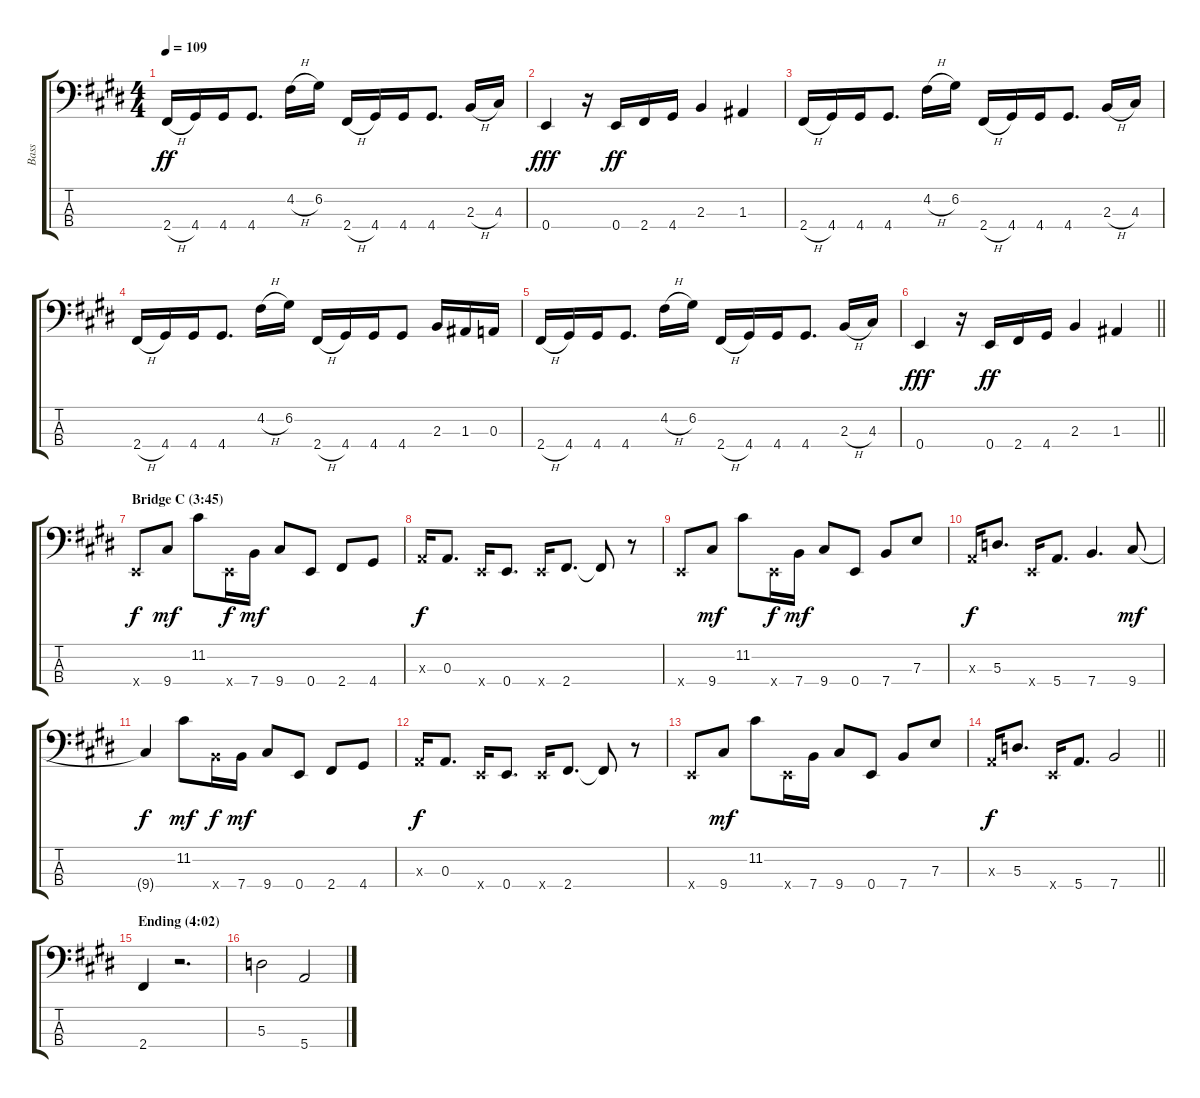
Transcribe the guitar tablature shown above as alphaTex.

\track ("Bass" "Bass") {instrument electricbassfinger}
\staff {score tabs}
\tuning (G2 D2 A1 E1) {hide}
\ts (4 4)
\tempo 109
\clef f4
\ks e
2.4{h}.16{dy ff} 4.4.16 4.4.16 4.4.8{d} 4.2{h}.16 6.2.16 2.4{h}.16 4.4.16 4.4.16 4.4.8{d} 2.3{h}.16 4.3.16 |
0.4.4{dy fff} r.16 0.4.16{dy ff} 2.4.16 4.4.16 2.3.4 1.3.4 |
2.4{h}.16 4.4.16 4.4.16 4.4.8{d} 4.2{h}.16 6.2.16 2.4{h}.16 4.4.16 4.4.16 4.4.8{d} 2.3{h}.16 4.3.16 |
2.4{h}.16 4.4.16 4.4.16 4.4.8{d} 4.2{h}.16 6.2.16 2.4{h}.16 4.4.16 4.4.16 4.4.8 2.3.16 1.3.16 0.3.16 |
2.4{h}.16 4.4.16 4.4.16 4.4.8{d} 4.2{h}.16 6.2.16 2.4{h}.16 4.4.16 4.4.16 4.4.8{d} 2.3{h}.16 4.3.16 |
\barLineRight lightlight
0.4.4{dy fff} r.16 0.4.16{dy ff} 2.4.16 4.4.16 2.3.4 1.3.4 |
\section ("" "Bridge C (3:45)")
0.4{x}.8{dy f instrument slapbass2} 9.4.8{dy mf} 11.2.8 0.4{x}.16{dy f} 7.4.16{dy mf} 9.4.8 0.4.8 2.4.8 4.4.8 |
0.3{x}.16{dy f} 0.3.8{d} 0.4{x}.16 0.4.8{d} 0.4{x}.16 2.4.8{d} 2.4{t}.8 r.8 |
0.4{x}.8 9.4.8{dy mf} 11.2.8 0.4{x}.16{dy f} 7.4.16{dy mf} 9.4.8 0.4.8 7.4.8 7.3.8 |
0.3{x}.16{dy f} 5.3.8{d} 0.4{x}.16 5.4.8{d} 7.4.4{d} 9.4.8{dy mf} |
9.4{t}.4{dy f} 11.2.8{dy mf} 7.4{x}.16{dy f} 7.4.16{dy mf} 9.4.8 0.4.8 2.4.8 4.4.8 |
0.3{x}.16{dy f} 0.3.8{d} 0.4{x}.16 0.4.8{d} 0.4{x}.16 2.4.8{d} 2.4{t}.8 r.8 |
0.4{x}.8 9.4.8{dy mf} 11.2.8 0.4{x}.16 7.4.16 9.4.8 0.4.8 7.4.8 7.3.8 |
\barLineRight lightlight
0.3{x}.16{dy f} 5.3.8{d} 0.4{x}.16 5.4.8{d} 7.4.2 |
\section ("" "Ending (4:02)")
2.4.4{instrument electricbassfinger} r.2{d} |
5.3.2 5.4.2
